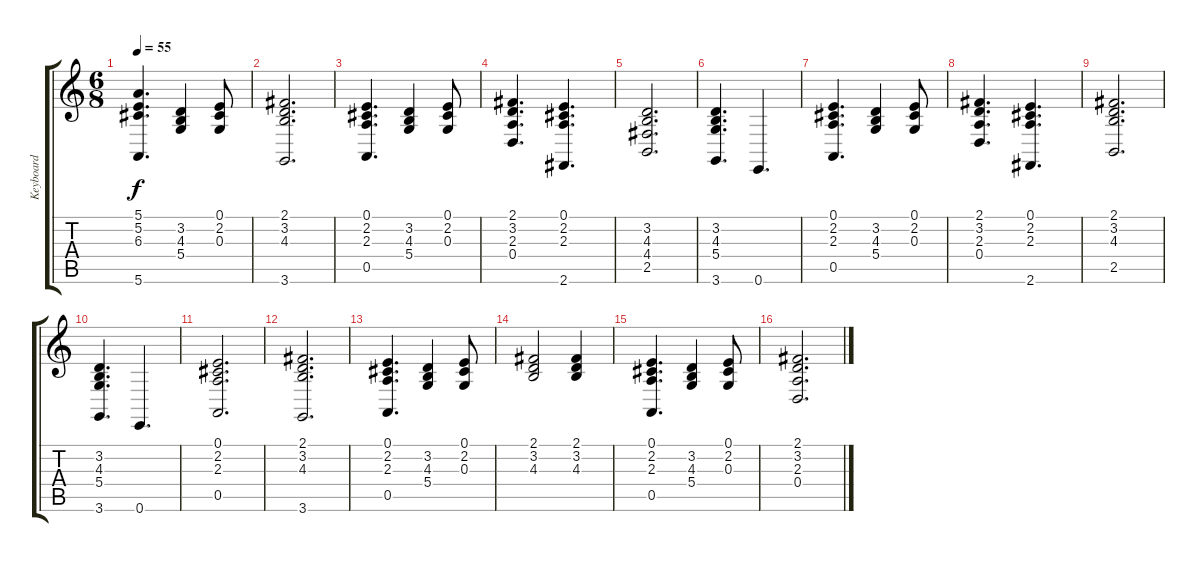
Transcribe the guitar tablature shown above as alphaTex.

\track ("Keyboard   " "Keyboard  ") {instrument stringensemble1}
\staff {score tabs}
\tuning (E4 B3 G3 D3 A2 E2) {hide}
\ts (6 8)
\tempo 55
\clef g2
\ks c
(5.1 5.2 6.3 5.6).4{d dy f} (3.2 4.3 5.4).4 (0.1 2.2 0.3).8 |
(2.1 3.2 4.3 3.6).2{d} |
(0.1 2.2 2.3 0.5).4{d} (3.2 4.3 5.4).4 (0.1 2.2 0.3).8 |
(2.1 3.2 2.3 0.4).4{d} (0.1 2.2 2.3 2.6).4{d} |
(3.2 4.3 4.4 2.5).2{d} |
(3.2 4.3 5.4 3.6).4{d} 0.6.4{d} |
(0.1 2.2 2.3 0.5).4{d} (3.2 4.3 5.4).4 (0.1 2.2 0.3).8 |
(2.1 3.2 2.3 0.4).4{d} (0.1 2.2 2.3 2.6).4{d} |
(2.1 3.2 4.3 2.5).2{d} |
(3.2 4.3 5.4 3.6).4{d} 0.6.4{d} |
(0.1 2.2 2.3 0.5).2{d} |
(2.1 3.2 4.3 3.6).2{d} |
(0.1 2.2 2.3 0.5).4{d} (3.2 4.3 5.4).4 (0.1 2.2 0.3).8 |
(2.1 3.2 4.3).2 (2.1 3.2 4.3).4 |
(0.1 2.2 2.3 0.5).4{d} (3.2 4.3 5.4).4 (0.1 2.2 0.3).8 |
(2.1 3.2 2.3 0.4).2{d volume 12}
